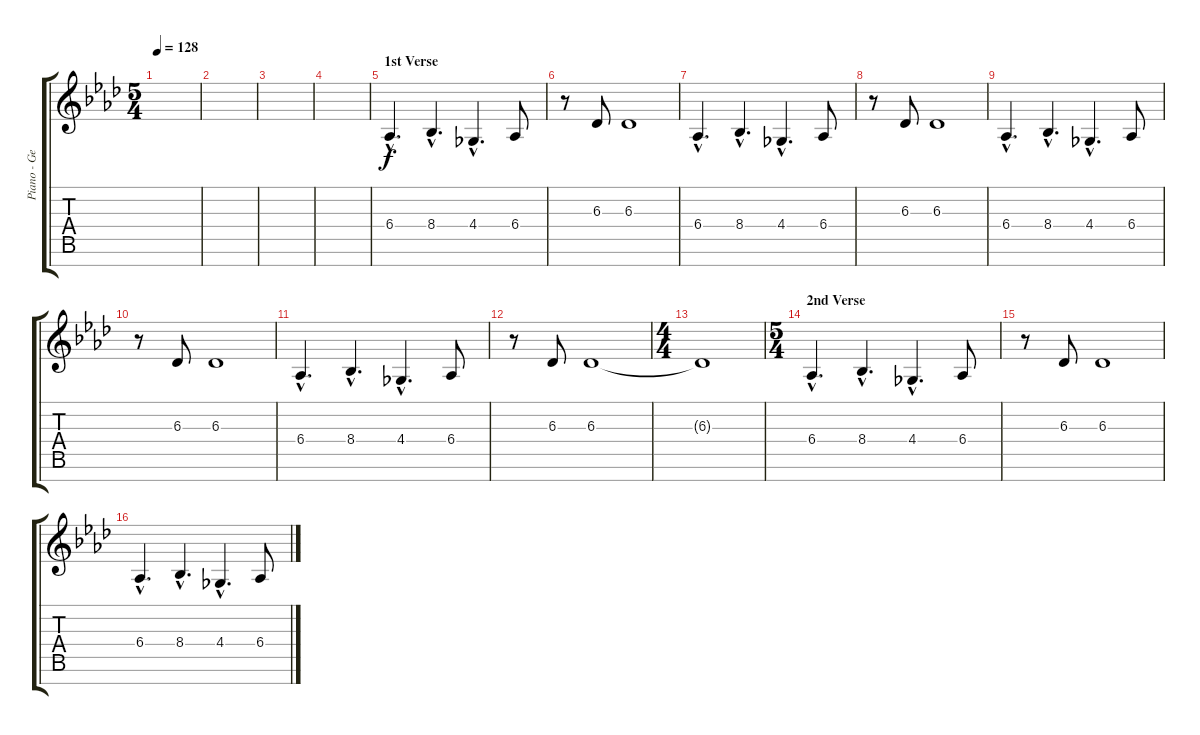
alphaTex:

\track ("Piano - Geoff Downes" "Piano - Ge") {instrument electricgrandpiano}
\staff {score tabs}
\tuning (E4 B3 G3 D3 A2 E2 B1) {hide}
\ts (5 4)
\tempo 128
\clef g2
\ks ab
|
|
|
|
\section ("" "1st Verse")
6.4{hac}.4{d} 8.4{hac}.4{d} 4.4{hac}.4{d} 6.4.8 |
r.8 6.3.8 6.3.1 |
6.4{hac}.4{d} 8.4{hac}.4{d} 4.4{hac}.4{d} 6.4.8 |
r.8 6.3.8 6.3.1 |
6.4{hac}.4{d} 8.4{hac}.4{d} 4.4{hac}.4{d} 6.4.8 |
r.8 6.3.8 6.3.1 |
6.4{hac}.4{d} 8.4{hac}.4{d} 4.4{hac}.4{d} 6.4.8 |
r.8 6.3.8 6.3.1 |
\ts (4 4)
6.3{t}.1 |
\ts (5 4)
\section ("" "2nd Verse")
6.4{hac}.4{d} 8.4{hac}.4{d} 4.4{hac}.4{d} 6.4.8 |
r.8 6.3.8 6.3.1 |
6.4{hac}.4{d} 8.4{hac}.4{d} 4.4{hac}.4{d} 6.4.8
